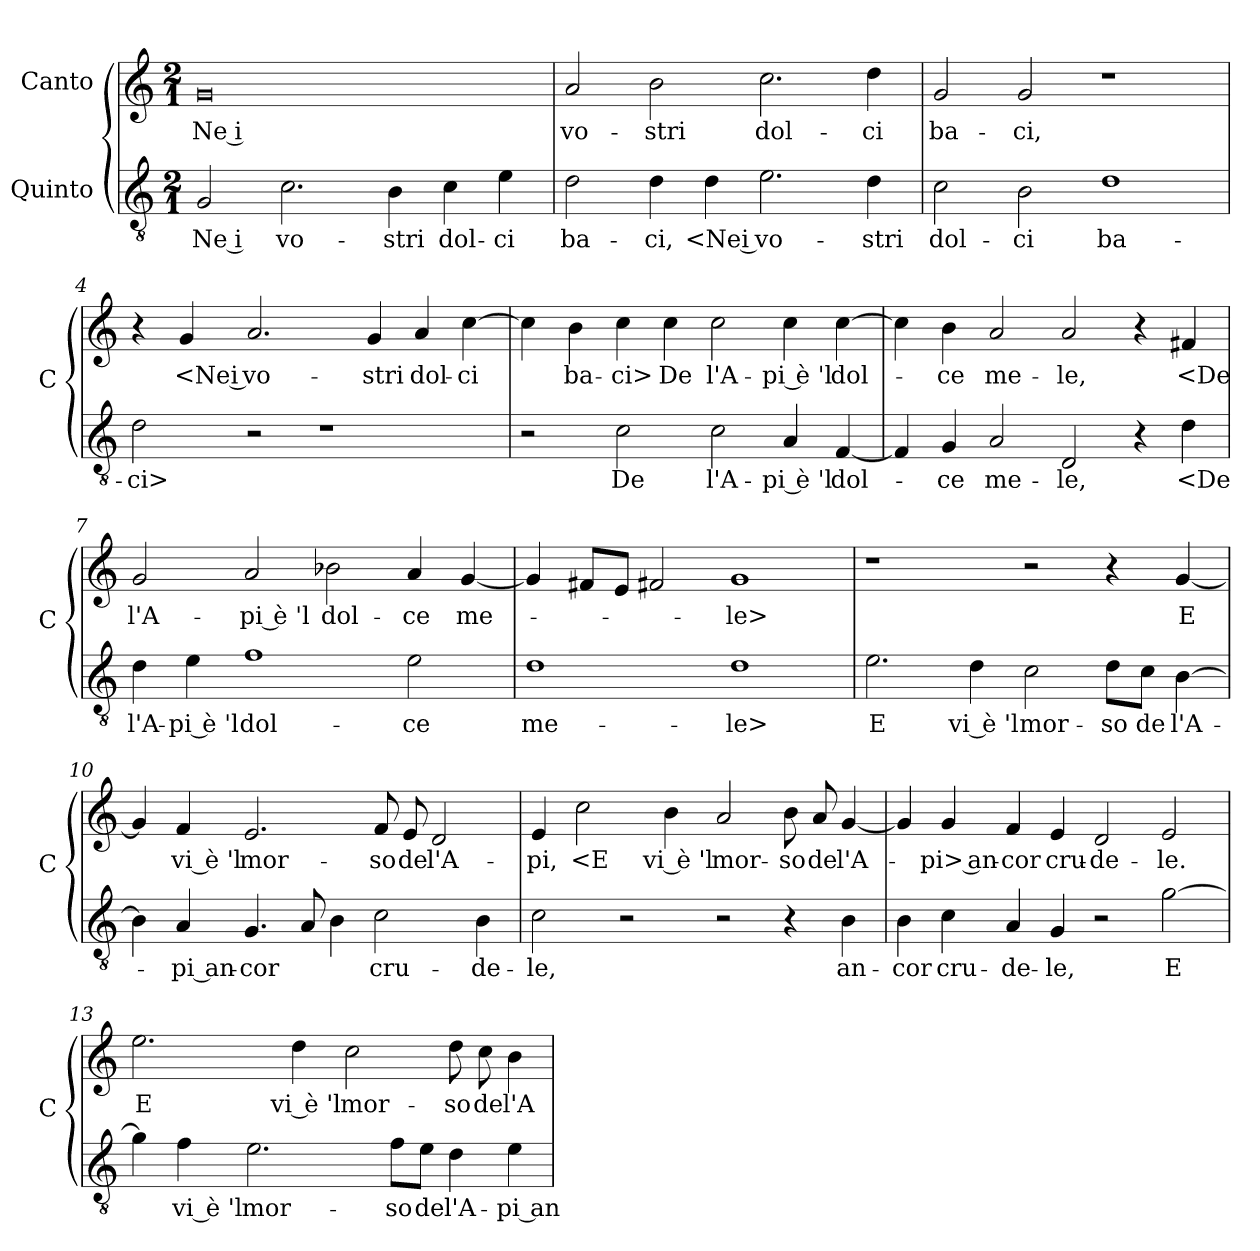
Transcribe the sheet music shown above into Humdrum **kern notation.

**kern	**text	**kern	**text
*part2	*part2	*part1	*part1
*staff2	*staff2	*staff1	*staff1
*I"Quinto	*	*I"Canto	*
*	*	*I'C	*
*clefGv2	*	*clefG2	*
*k[]	*	*k[]	*
*M2/1	*	*M2/1	*
=1	=1	=1	=1
2G	Ne i	0g	Ne i
2.c	vo-	.	.
4B	-stri	.	.
4c	dol-	.	.
4e	-ci	.	.
=2	=2	=2	=2
2d	ba-	2a	vo-
4d	-ci,	2b	-stri
4d	<Ne i	.	.
2.e	vo-	2.cc	dol-
4d	-stri	4dd	-ci
=3	=3	=3	=3
2c	dol-	2g	ba-
2B	-ci	2g	-ci,
1d	ba-	1r	.
=4	=4	=4	=4
2d	-ci>	4r	.
.	.	4g	<Ne i
2r	.	2.a	vo-
1r	.	.	.
.	.	4g	-stri
.	.	4a	dol-
.	.	[4cc	-ci
=5	=5	=5	=5
2r	.	4cc]	.
.	.	4b	ba-
2c	De	4cc	-ci>
.	.	4cc	De
2c	l'A-	2cc	l'A-
4A	-pi è 'l	4cc	-pi è 'l
[4F	dol-	[4cc	dol-
=6	=6	=6	=6
4F]	.	4cc]	.
4G	-ce	4b	-ce
2A	me-	2a	me-
2D	-le,	2a	-le,
4r	.	4r	.
4d	<De	4f#X	<De
=7	=7	=7	=7
4d	l'A-	2g	l'A-
4e	-pi è 'l	.	.
1f	dol-	2a	-pi è 'l
.	.	2b-X	dol-
2e	-ce	4a	-ce
.	.	[4g	me-
=8	=8	=8	=8
1d	me-	4g]	.
.	.	8f#XL	.
.	.	8eJ	.
.	.	2f#X	.
1d	-le>	1g	-le>
=9	=9	=9	=9
2.e	E	1r	.
4d	vi è 'l	.	.
2c	mor-	2r	.
8d\L	-so	4r	.
8c\J	de	.	.
[4B	l'A-	[4g	E
=10	=10	=10	=10
4B]	.	4g]	.
4A	-pi an-	4f	vi è 'l
4.G	-cor	2.e	mor-
8A	.	.	.
4B	.	.	.
2c	cru-	8f	-so
.	.	8e	de
.	.	2d	l'A-
4B	-de-	.	.
=11	=11	=11	=11
2c	-le,	4e	-pi,
.	.	2cc	<E
2r	.	.	.
.	.	4b	vi è 'l
2r	.	2a	mor-
4r	.	8b	-so
.	.	8a	de
4B	an-	[4g	l'A-
=12	=12	=12	=12
4B	-cor	4g]	.
4c	cru-	4g	-pi> an-
4A	-de-	4f	-cor
4G	-le,	4e	cru-
2r	.	2d	-de-
[2g	E	2e	-le.
=13	=13	=13	=13
4g]	.	2.ee	E
4f	vi è 'l	.	.
2.e	mor-	.	.
.	.	4dd	vi è 'l
.	.	2cc	mor-
8f\L	-so	.	.
8e\J	de	.	.
4d	l'A-	8dd	-so
.	.	8cc	de
4e	-pi an-	4b	l'A-
=	=	=	=
*-	*-	*-	*-
